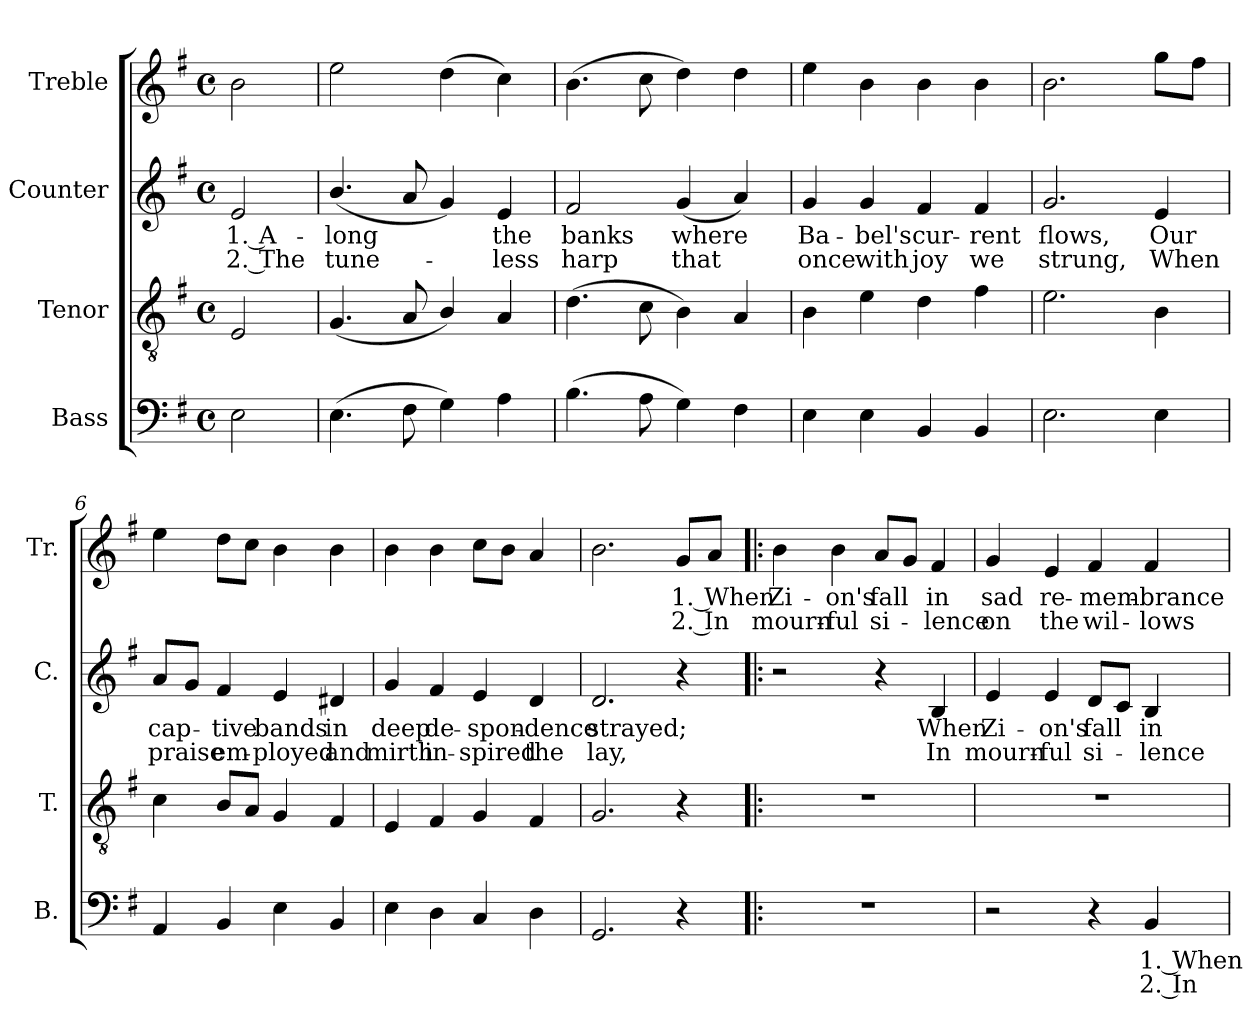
**kern	**text	**text	**kern	**kern	**text	**text	**kern	**text	**text
*part4	*part4	*part4	*part3	*part2	*part2	*part2	*part1	*part1	*part1
*staff4	*staff4	*staff4	*staff3	*staff2	*staff2	*staff2	*staff1	*staff1	*staff1
*I"Bass	*	*	*I"Tenor	*I"Counter	*	*	*I"Treble	*	*
*I'B.	*	*	*I'T.	*I'C.	*	*	*I'Tr.	*	*
*clefF4	*	*	*clefGv2	*clefG2	*	*	*clefG2	*	*
*k[f#]	*	*	*k[f#]	*k[f#]	*	*	*k[f#]	*	*
*M4/4	*	*	*M4/4	*M4/4	*	*	*M4/4	*	*
*met(c)	*	*	*met(c)	*met(c)	*	*	*met(c)	*	*
*MM130	*	*	*MM130	*MM130	*	*	*MM130	*	*
=1	=1	=1	=1	=1	=1	=1	=1	=1	=1
2E\	.	.	2E/	2e/	1. A-	2. The	2b\	.	.
=2	=2	=2	=2	=2	=2	=2	=2	=2	=2
(4.E\	.	.	(4.G/	(4.b/	-long	tune-	2ee\	.	.
8F#\	.	.	8A/	8a/	.	.	.	.	.
4G\)	.	.	4B/)	4g/)	.	.	(4dd\	.	.
4A\	.	.	4A/	4e/	the	-less	4cc\)	.	.
=3	=3	=3	=3	=3	=3	=3	=3	=3	=3
(4.B\	.	.	(4.d\	2f#/	banks	harp	(4.b\	.	.
8A\	.	.	8c\	.	.	.	8cc\	.	.
4G\)	.	.	4B\)	(4g/	where	that	4dd\)	.	.
4F#\	.	.	4A/	4a/)	.	.	4dd\	.	.
=4	=4	=4	=4	=4	=4	=4	=4	=4	=4
4E\	.	.	4B\	4g/	Ba-	once	4ee\	.	.
4E\	.	.	4e\	4g/	-bel's	with	4b\	.	.
4BB/	.	.	4d\	4f#/	cur-	joy	4b\	.	.
4BB/	.	.	4f#\	4f#/	-rent	we	4b\	.	.
=5	=5	=5	=5	=5	=5	=5	=5	=5	=5
2.E\	.	.	2.e\	2.g/	flows,	strung,	2.b\	.	.
4E\	.	.	4B\	4e/	Our	When	8gg\L	.	.
.	.	.	.	.	.	.	8ff#\J	.	.
=6	=6	=6	=6	=6	=6	=6	=6	=6	=6
4AA/	.	.	4c\	8a/L	cap-	praise	4ee\	.	.
.	.	.	.	8g/J	.	.	.	.	.
4BB/	.	.	8B/L	4f#/	-tive	em-	8dd\L	.	.
.	.	.	8A/J	.	.	.	8cc\J	.	.
4E\	.	.	4G/	4e/	bands	-ployed	4b\	.	.
4BB/	.	.	4F#/	4d#X/	in	and	4b\	.	.
=7	=7	=7	=7	=7	=7	=7	=7	=7	=7
4E\	.	.	4E/	4g/	deep	mirth	4b\	.	.
4D\	.	.	4F#/	4f#/	de-	in-	4b\	.	.
4C/	.	.	4G/	4e/	-spon-	-spired	8cc\L	.	.
.	.	.	.	.	.	.	8b\J	.	.
4D\	.	.	4F#/	4d/	-dence	the	4a/	.	.
!!LO:LB:g=z
=8	=8	=8	=8	=8	=8	=8	=8	=8	=8
2.GG/	.	.	2.G/	2.d/	strayed;	lay,	2.b\	.	.
4r	.	.	4r	4r	.	.	8g/L	1. When	2. In
.	.	.	.	.	.	.	8a/J	.	.
=9!|:	=9!|:	=9!|:	=9!|:	=9!|:	=9!|:	=9!|:	=9!|:	=9!|:	=9!|:
1r	.	.	1r	2r	.	.	4b\	Zi-	mourn-
.	.	.	.	.	.	.	4b\	-on's	-ful
.	.	.	.	4r	.	.	8a/L	fall	si-
.	.	.	.	.	.	.	8g/J	.	.
.	.	.	.	4B/	When	In	4f#/	in	-lence
=10	=10	=10	=10	=10	=10	=10	=10	=10	=10
2r	.	.	1r	4e/	Zi-	mourn-	4g/	sad	on
.	.	.	.	4e/	-on's	-ful	4e/	re-	the
4r	.	.	.	8d/L	fall	si-	4f#/	-mem-	wil-
.	.	.	.	8c/J	.	.	.	.	.
4BB/	1. When	2. In	.	4B/	in	-lence	4f#/	-brance	-lows
=	=	=	=	=	=	=	=	=	=
*-	*-	*-	*-	*-	*-	*-	*-	*-	*-
